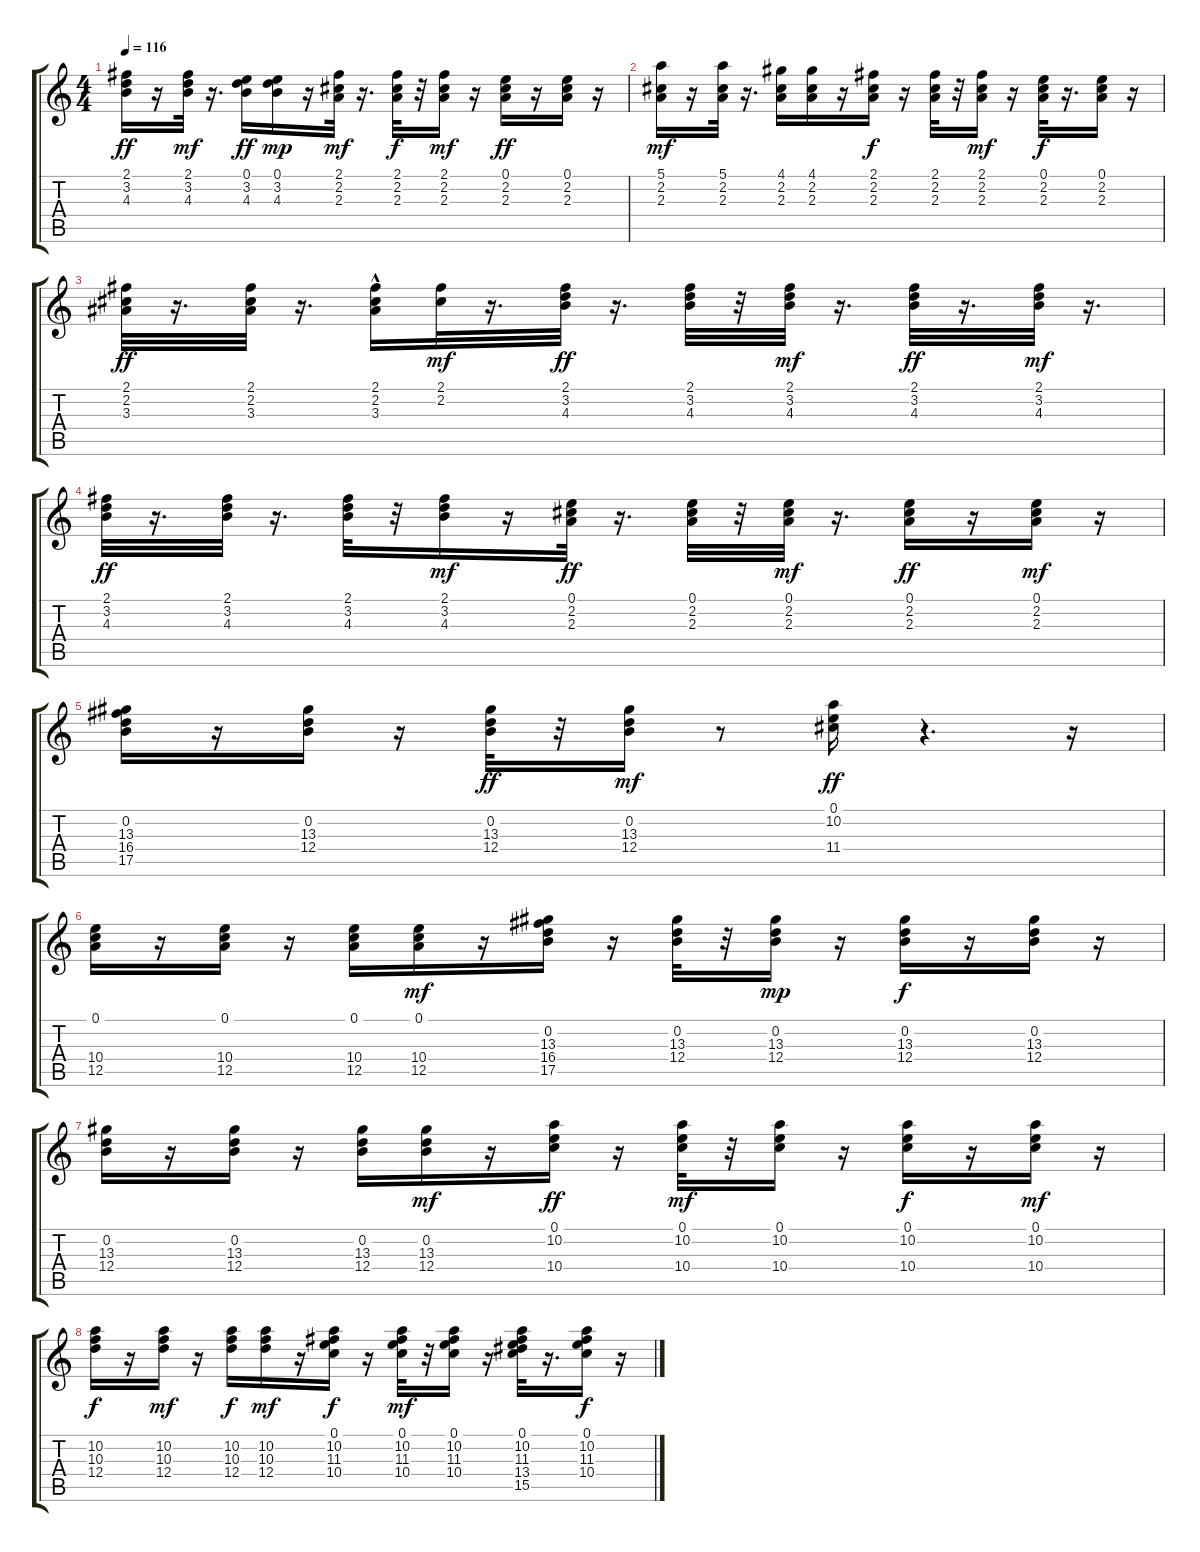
\track "" {instrument acousticguitarnylon}
\staff {score tabs}
\tuning (E4 B3 G3 D3 A2 E2) {hide}
\ts (4 4)
\tempo 116
\clef g2
\ks c
(2.1 3.2 4.3).16{dy ff} r.16 (2.1 3.2 4.3).32{dy mf} r.16{d} (0.1 3.2 4.3).16{dy ff} (0.1 3.2 4.3).16{dy mp} r.16 (2.1 2.2 2.3).32{dy mf} r.16{d} (2.1 2.2 2.3).32{dy f} r.32 (2.1 2.2 2.3).16{dy mf} r.16 (0.1 2.2 2.3).16{dy ff} r.16 (0.1 2.2 2.3).16 r.16 |
(5.1 2.2 2.3).16{dy mf} r.16 (5.1 2.2 2.3).32 r.16{d} (4.1 2.2 2.3).16 (4.1 2.2 2.3).16 r.16 (2.1 2.2 2.3).16{dy f} r.16 (2.1 2.2 2.3).32 r.32 (2.1 2.2 2.3).16{dy mf} r.16 (0.1 2.2 2.3).32{dy f} r.16{d} (0.1 2.2 2.3).16 r.16 |
(2.1 2.2 3.3).32{dy ff} r.16{d} (2.1 2.2 3.3).32 r.16{d} (2.1 2.2 3.3{hac}).16 (2.1 2.2).32{dy mf} r.16{d} (2.1 3.2 4.3).32{dy ff} r.16{d} (2.1 3.2 4.3).32 r.32 (2.1 3.2 4.3).32{dy mf} r.16{d} (2.1 3.2 4.3).32{dy ff} r.16{d} (2.1 3.2 4.3).32{dy mf} r.16{d} |
(2.1 3.2 4.3).32{dy ff} r.16{d} (2.1 3.2 4.3).32 r.16{d} (2.1 3.2 4.3).32 r.32 (2.1 3.2 4.3).16{dy mf} r.16 (0.1 2.2 2.3).32{dy ff} r.16{d} (0.1 2.2 2.3).32 r.32 (0.1 2.2 2.3).32{dy mf} r.16{d} (0.1 2.2 2.3).16{dy ff} r.16 (0.1 2.2 2.3).16{dy mf} r.16 |
(0.2 13.3 16.4 17.5).16 r.16 (0.2 13.3 12.4).16 r.16 (0.2 13.3 12.4).32{dy ff} r.32 (0.2 13.3 12.4).16{dy mf} r.8 (0.1 10.2 11.4).16{dy ff} r.4{d} r.16 |
(0.1 10.4 12.5).16 r.16 (0.1 10.4 12.5).16 r.16 (0.1 10.4 12.5).16 (0.1 10.4 12.5).16{dy mf} r.16 (0.2 13.3 16.4 17.5).16 r.16 (0.2 13.3 12.4).32 r.32 (0.2 13.3 12.4).16{dy mp} r.16 (0.2 13.3 12.4).16{dy f} r.16 (0.2 13.3 12.4).16 r.16 |
(0.2 13.3 12.4).16 r.16 (0.2 13.3 12.4).16 r.16 (0.2 13.3 12.4).16 (0.2 13.3 12.4).16{dy mf} r.16 (0.1 10.2 10.4).16{dy ff} r.16 (0.1 10.2 10.4).32{dy mf} r.32 (0.1 10.2 10.4).16 r.16 (0.1 10.2 10.4).16{dy f} r.16 (0.1 10.2 10.4).16{dy mf} r.16 |
(10.2 10.3 12.4).16{dy f} r.16 (10.2 10.3 12.4).16{dy mf} r.16 (10.2 10.3 12.4).16{dy f} (10.2 10.3 12.4).16{dy mf} r.16 (0.1 10.2 11.3 10.4).16{dy f} r.16 (0.1 10.2 11.3 10.4).32{dy mf} r.32 (0.1 10.2 11.3 10.4).16 r.16 (0.1 10.2 11.3 13.4 15.5).32 r.16{d} (0.1 10.2 11.3 10.4).16{dy f} r.16
